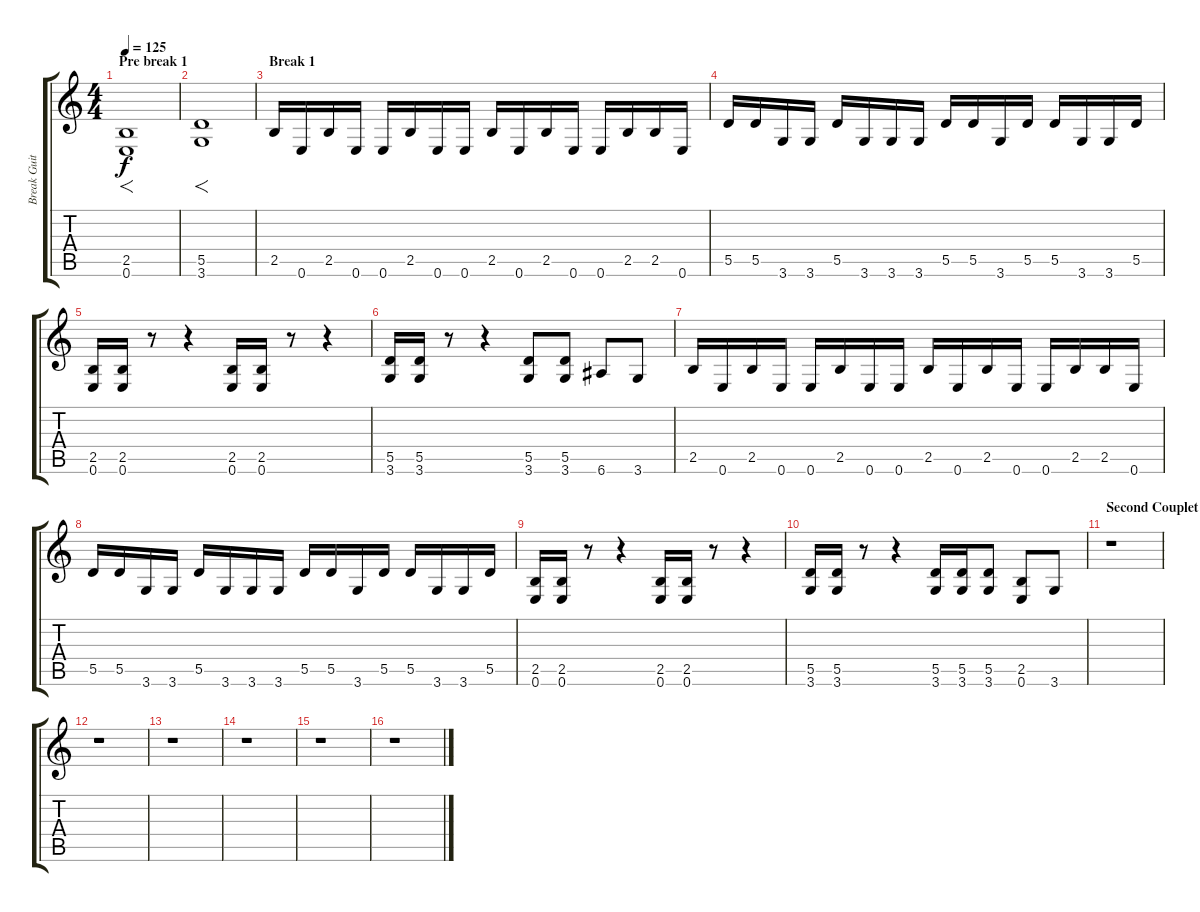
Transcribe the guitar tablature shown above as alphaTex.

\track ("Break Guitar (Laurens)" "Break Guit") {instrument distortionguitar}
\staff {score tabs}
\tuning (E4 B3 G3 D3 A2 E2) {hide}
\ts (4 4)
\section ("" "Pre break 1")
\tempo 125
\clef g2
\ks c
(2.5 0.6).1{f dy f} |
(5.5 3.6).1{f} |
\section ("" "Break 1")
2.5.16 0.6.16 2.5.16 0.6.16 0.6.16 2.5.16 0.6.16 0.6.16 2.5.16 0.6.16 2.5.16 0.6.16 0.6.16 2.5.16 2.5.16 0.6.16 |
5.5.16 5.5.16 3.6.16 3.6.16 5.5.16 3.6.16 3.6.16 3.6.16 5.5.16 5.5.16 3.6.16 5.5.16 5.5.16 3.6.16 3.6.16 5.5.16 |
(2.5 0.6).16 (2.5 0.6).16 r.8 r.4 (2.5 0.6).16 (2.5 0.6).16 r.8 r.4 |
(5.5 3.6).16 (5.5 3.6).16 r.8 r.4 (5.5 3.6).8 (5.5 3.6).8 6.6.8 3.6.8 |
2.5.16 0.6.16 2.5.16 0.6.16 0.6.16 2.5.16 0.6.16 0.6.16 2.5.16 0.6.16 2.5.16 0.6.16 0.6.16 2.5.16 2.5.16 0.6.16 |
5.5.16 5.5.16 3.6.16 3.6.16 5.5.16 3.6.16 3.6.16 3.6.16 5.5.16 5.5.16 3.6.16 5.5.16 5.5.16 3.6.16 3.6.16 5.5.16 |
(2.5 0.6).16 (2.5 0.6).16 r.8 r.4 (2.5 0.6).16 (2.5 0.6).16 r.8 r.4 |
(5.5 3.6).16 (5.5 3.6).16 r.8 r.4 (5.5 3.6).16 (5.5 3.6).16 (5.5 3.6).8 (2.5 0.6).8 3.6.8 |
\section ("" "Second Couplet")
r.1 |
r.1 |
r.1 |
r.1 |
r.1 |
r.1
